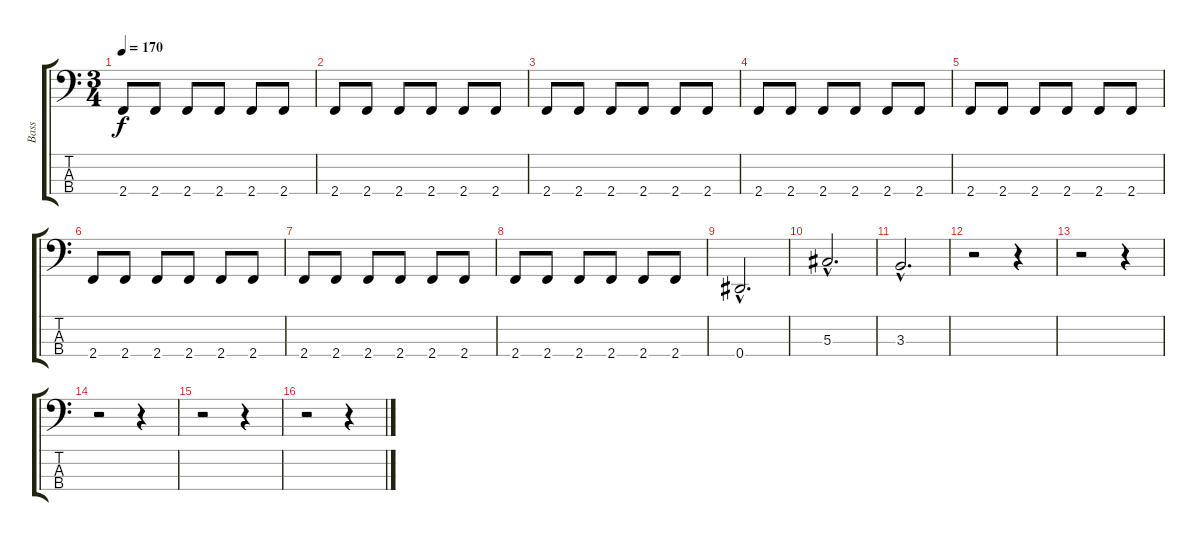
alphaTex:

\track ("Bass" "Bass") {instrument electricbassfinger}
\staff {score tabs}
\tuning (Gb2 Db2 Ab1 Eb1) {hide}
\ts (3 4)
\tempo 170
\clef f4
\ks c
2.4.8{dy f} 2.4.8 2.4.8 2.4.8 2.4.8 2.4.8 |
2.4.8 2.4.8 2.4.8 2.4.8 2.4.8 2.4.8 |
2.4.8 2.4.8 2.4.8 2.4.8 2.4.8 2.4.8 |
2.4.8 2.4.8 2.4.8 2.4.8 2.4.8 2.4.8 |
2.4.8 2.4.8 2.4.8 2.4.8 2.4.8 2.4.8 |
2.4.8 2.4.8 2.4.8 2.4.8 2.4.8 2.4.8 |
2.4.8 2.4.8 2.4.8 2.4.8 2.4.8 2.4.8 |
2.4.8 2.4.8 2.4.8 2.4.8 2.4.8 2.4.8 |
\section ("" "")
0.4{hac}.2{d} |
5.3{hac}.2{d} |
3.3{hac}.2{d} |
r.2 r.4 |
r.2 r.4 |
r.2 r.4 |
r.2 r.4 |
r.2 r.4
